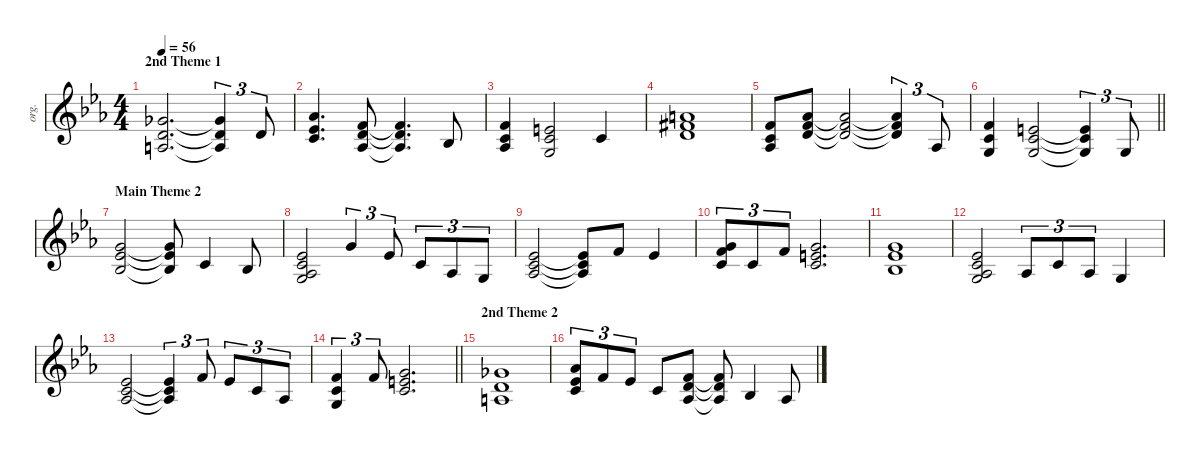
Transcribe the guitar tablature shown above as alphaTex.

\defaultSystemsLayout 4
\hideDynamics
\bracketExtendMode groupsimilarinstruments
\otherSystemsTrackNameOrientation horizontal
\track ("Keyboard 2-hid" "org.") {instrument synthstrings1}
\staff {score}
\tuning (E4 B3 G3 D3 A2 E2)
\ts (4 4)
\section ("" "2nd Theme 1")
\tempo 56
\clef g2
\ks cminor
(7.2{acc b} 7.3{acc forcenatural} 7.4{acc forcenatural}).2{d dy f} (7.2{t acc b} 7.3{t acc forcenatural} 7.4{t acc forcenatural}).4{tu (3 2)} 7.3{acc forcenatural}.8{tu (3 2)} |
(4.1{acc b} 4.2{acc b} 5.3{acc forcenatural}).4{d} (6.2{acc forcenatural} 7.3{acc forcenatural} 6.4{acc b}).8 (6.2{t acc forcenatural} 7.3{t acc forcenatural} 6.4{t acc b}).4{d} 8.4{acc b}.8 |
(6.2{acc forcenatural} 5.3{acc forcenatural} 6.4{acc b}).4 (5.2{acc forcenatural} 5.3{acc forcenatural} 5.4{acc forcenatural}).2 5.3{acc forcenatural}.4 |
(5.1{acc forcenatural} 7.2{acc #} 7.3{acc forcenatural}).1 |
(1.1{acc forcenatural} 1.2{acc forcenatural} 1.3{acc b}).8 (4.1{acc b} 6.2{acc forcenatural} 7.3{acc forcenatural}).8 (7.3{t acc forcenatural} 6.2{t acc forcenatural} 4.1{t acc b}).2 (4.1{t acc b} 6.2{t acc forcenatural} 7.3{t acc forcenatural}).4{tu (3 2)} 1.3{acc b}.8{tu (3 2)} |
\barLineRight lightlight
(1.1{acc forcenatural} 1.2{acc forcenatural} 0.3{acc forcenatural}).4 (0.1{acc forcenatural} 1.2{acc forcenatural} 0.3{acc forcenatural}).2 (0.3{t acc forcenatural} 1.2{t acc forcenatural} 0.1{t acc forcenatural}).4{tu (3 2)} 0.3{acc forcenatural}.8{tu (3 2)} |
\section ("" "Main Theme 2")
(3.1{acc forcenatural} 4.2{acc b} 3.3{acc b}).2 (3.1{t acc forcenatural} 4.2{t acc b} 3.3{t acc b}).8 1.2{acc forcenatural}.4 3.3{acc b}.8 |
(0.3{acc forcenatural} 13.4{acc b} 15.5{acc forcenatural} 16.6{acc b}).2 12.3{acc forcenatural}.4{tu (3 2)} 4.2{acc b}.8{tu (3 2)} 5.3{acc forcenatural}.8{tu (3 2)} 6.4{acc b}.8{tu (3 2)} 5.4{acc forcenatural}.8{tu (3 2)} |
(4.2{acc b} 5.3{acc forcenatural} 6.4{acc b}).2 (4.2{t acc b} 5.3{t acc forcenatural} 6.4{t acc b}).8 1.1{acc forcenatural}.8 4.2{acc b}.4 |
(3.1{acc forcenatural} 6.2{acc forcenatural} 5.3{acc forcenatural}).8{tu (3 2)} 5.3{acc forcenatural}.8{tu (3 2)} 6.2{acc forcenatural}.8{tu (3 2)} (3.1{acc forcenatural} 5.2{acc forcenatural} 5.3{acc forcenatural}).2{d} |
(3.1{acc forcenatural} 4.2{acc b} 3.3{acc b}).1 |
(0.3{acc forcenatural} 13.4{acc b} 15.5{acc forcenatural} 16.6{acc b}).2 16.6{acc b}.8{tu (3 2)} 15.5{acc forcenatural}.8{tu (3 2)} 16.6{acc b}.8{tu (3 2)} 15.6{acc forcenatural}.4 |
(13.4{acc b} 15.5{acc forcenatural} 16.6{acc b}).2 (13.4{t acc b} 15.5{t acc forcenatural} 16.6{t acc b}).4{tu (3 2)} 1.1{acc forcenatural}.8{tu (3 2)} 4.2{acc b}.8{tu (3 2)} 5.3{acc forcenatural}.8{tu (3 2)} 6.4{acc b}.8{tu (3 2)} |
\barLineRight lightlight
(6.2{acc forcenatural} 5.3{acc forcenatural} 5.4{acc forcenatural}).4{tu (3 2)} 6.2{acc forcenatural}.8{tu (3 2)} (3.1{acc forcenatural} 5.2{acc forcenatural} 5.3{acc forcenatural}).2{d} |
\section ("" "2nd Theme 2")
(2.1{acc b} 3.2{acc forcenatural} 2.3{acc forcenatural}).1 |
(4.1{acc b} 4.2{acc b} 5.3{acc forcenatural}).8{tu (3 2)} 1.1{acc forcenatural}.8{tu (3 2)} 4.2{acc b}.8{tu (3 2)} 1.2{acc forcenatural}.8 (1.1{acc forcenatural} 3.2{acc forcenatural} 1.3{acc b}).8 (1.3{t acc b} 3.2{t acc forcenatural} 1.1{t acc forcenatural}).8 3.3{acc b}.4 1.3{acc b}.8
